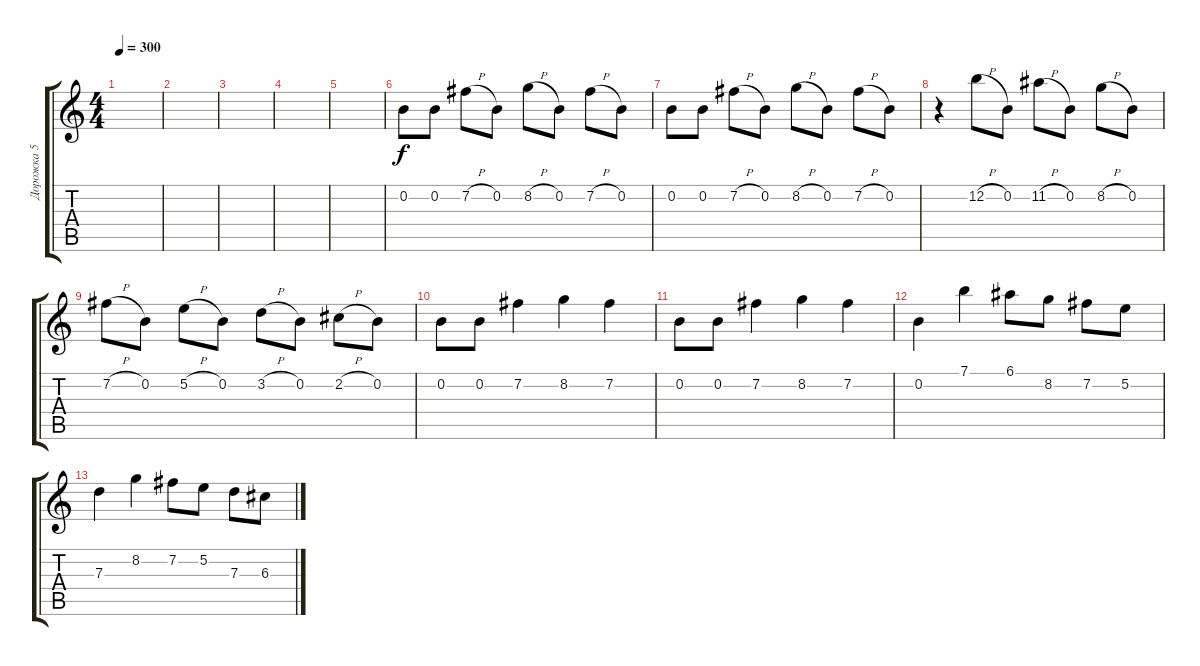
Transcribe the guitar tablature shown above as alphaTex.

\track ("Дорожка 5" "Дорожка 5") {instrument distortionguitar}
\staff {score tabs}
\tuning (E4 B3 G3 D3 A2 E2) {hide}
\ts (4 4)
\tempo 300
\clef g2
\ks c
|
|
|
|
|
0.2.8{volume 10 instrument distortionguitar} 0.2.8 7.2{h}.8 0.2.8 8.2{h}.8 0.2.8 7.2{h}.8 0.2.8 |
0.2.8 0.2.8 7.2{h}.8 0.2.8 8.2{h}.8 0.2.8 7.2{h}.8 0.2.8 |
r.4 12.2{h}.8 0.2.8 11.2{h}.8 0.2.8 8.2{h}.8 0.2.8 |
7.2{h}.8 0.2.8 5.2{h}.8 0.2.8 3.2{h}.8 0.2.8 2.2{h}.8 0.2.8 |
0.2.8 0.2.8 7.2.4 8.2.4 7.2.4 |
0.2.8 0.2.8 7.2.4 8.2.4 7.2.4 |
0.2.4 7.1.4 6.1.8 8.2.8 7.2.8 5.2.8 |
7.3.4 8.2.4 7.2.8 5.2.8 7.3.8 6.3.8
